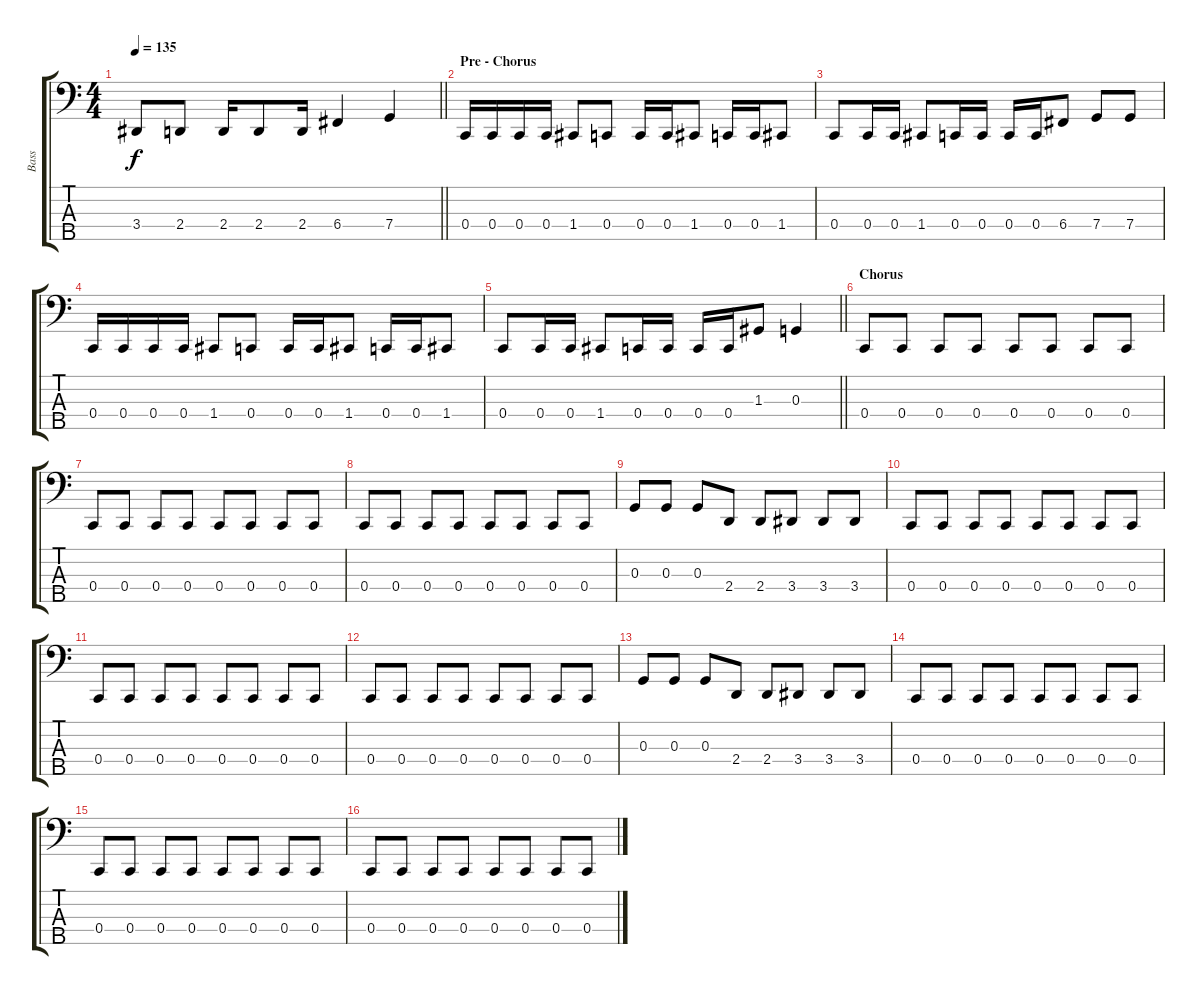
\track ("Bass" "Bass") {instrument electricbasspick}
\staff {score tabs}
\tuning (F2 C2 G1 C1 A0) {hide}
\ts (4 4)
\tempo 135
\clef f4
\barLineRight lightlight
\ks c
3.4.8{dy f} 2.4.8 2.4.16 2.4.8 2.4.16 6.4.4 7.4.4 |
\section ("" "Pre - Chorus")
0.4.16 0.4.16 0.4.16 0.4.16 1.4.8 0.4.8 0.4.16 0.4.16 1.4.8 0.4.16 0.4.16 1.4.8 |
0.4.8 0.4.16 0.4.16 1.4.8 0.4.16 0.4.16 0.4.16 0.4.16 6.4.8 7.4.8 7.4.8 |
0.4.16 0.4.16 0.4.16 0.4.16 1.4.8 0.4.8 0.4.16 0.4.16 1.4.8 0.4.16 0.4.16 1.4.8 |
\barLineRight lightlight
0.4.8 0.4.16 0.4.16 1.4.8 0.4.16 0.4.16 0.4.16 0.4.16 1.3.8 0.3.4 |
\section ("" "Chorus")
0.4.8 0.4.8 0.4.8 0.4.8 0.4.8 0.4.8 0.4.8 0.4.8 |
0.4.8 0.4.8 0.4.8 0.4.8 0.4.8 0.4.8 0.4.8 0.4.8 |
0.4.8 0.4.8 0.4.8 0.4.8 0.4.8 0.4.8 0.4.8 0.4.8 |
0.3.8 0.3.8 0.3.8 2.4.8 2.4.8 3.4.8 3.4.8 3.4.8 |
0.4.8 0.4.8 0.4.8 0.4.8 0.4.8 0.4.8 0.4.8 0.4.8 |
0.4.8 0.4.8 0.4.8 0.4.8 0.4.8 0.4.8 0.4.8 0.4.8 |
0.4.8 0.4.8 0.4.8 0.4.8 0.4.8 0.4.8 0.4.8 0.4.8 |
0.3.8 0.3.8 0.3.8 2.4.8 2.4.8 3.4.8 3.4.8 3.4.8 |
0.4.8 0.4.8 0.4.8 0.4.8 0.4.8 0.4.8 0.4.8 0.4.8 |
0.4.8 0.4.8 0.4.8 0.4.8 0.4.8 0.4.8 0.4.8 0.4.8 |
0.4.8 0.4.8 0.4.8 0.4.8 0.4.8 0.4.8 0.4.8 0.4.8
